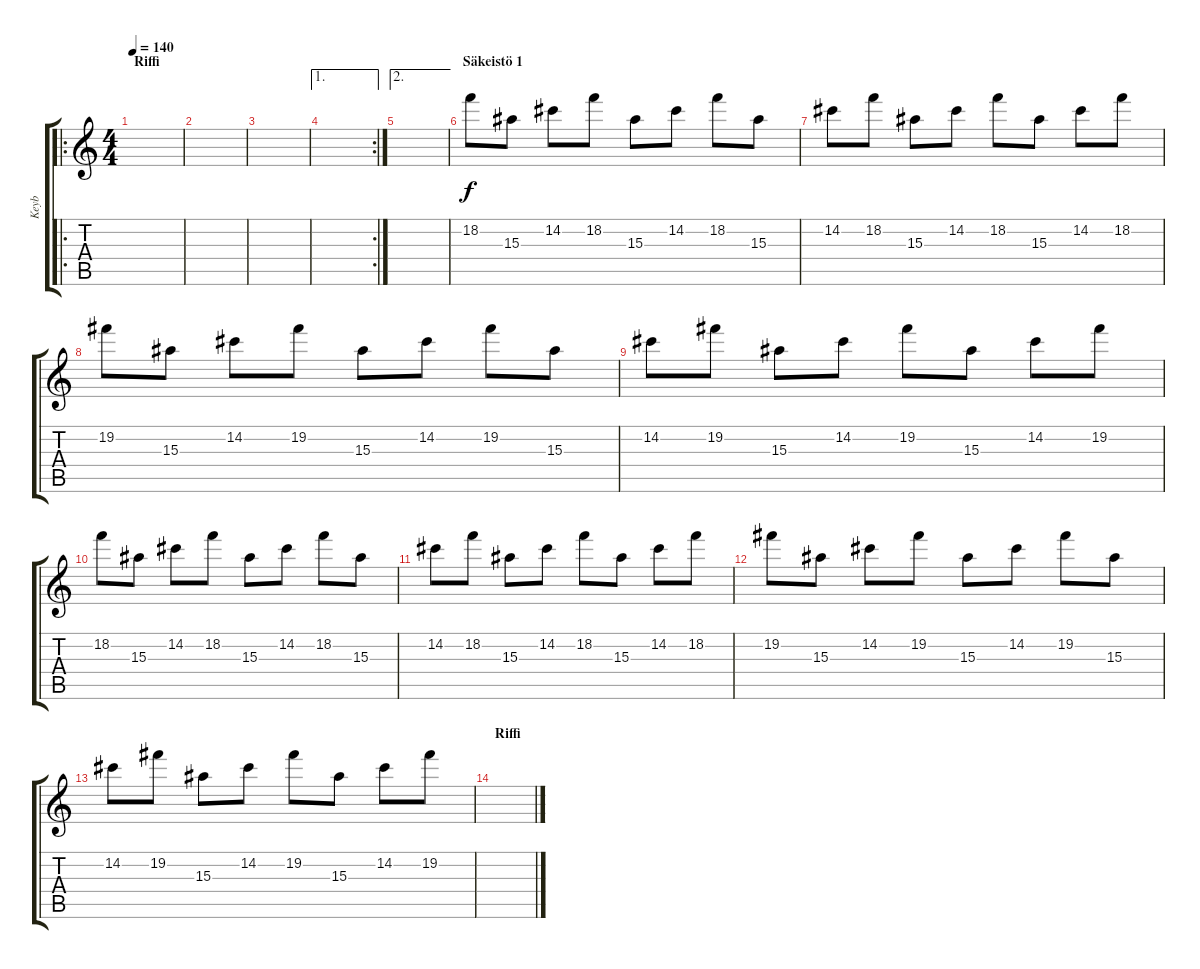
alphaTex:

\track ("Keyb" "Keyb") {instrument musicbox}
\staff {score tabs}
\tuning (E5 B4 G4 D4 A3 E3) {hide}
\ro
\ts (4 4)
\section ("" "Riffi")
\tempo 140
\clef g2
\ks c
|
|
|
\ae 1
\rc 2
|
\ae 2
|
\section ("" "Säkeistö 1")
18.2.8 15.3.8 14.2.8 18.2.8 15.3.8 14.2.8 18.2.8 15.3.8 |
14.2.8 18.2.8 15.3.8 14.2.8 18.2.8 15.3.8 14.2.8 18.2.8 |
19.2.8 15.3.8 14.2.8 19.2.8 15.3.8 14.2.8 19.2.8 15.3.8 |
14.2.8 19.2.8 15.3.8 14.2.8 19.2.8 15.3.8 14.2.8 19.2.8 |
18.2.8 15.3.8 14.2.8 18.2.8 15.3.8 14.2.8 18.2.8 15.3.8 |
14.2.8 18.2.8 15.3.8 14.2.8 18.2.8 15.3.8 14.2.8 18.2.8 |
19.2.8 15.3.8 14.2.8 19.2.8 15.3.8 14.2.8 19.2.8 15.3.8 |
14.2.8 19.2.8 15.3.8 14.2.8 19.2.8 15.3.8 14.2.8 19.2.8 |
\section ("" "Riffi")
